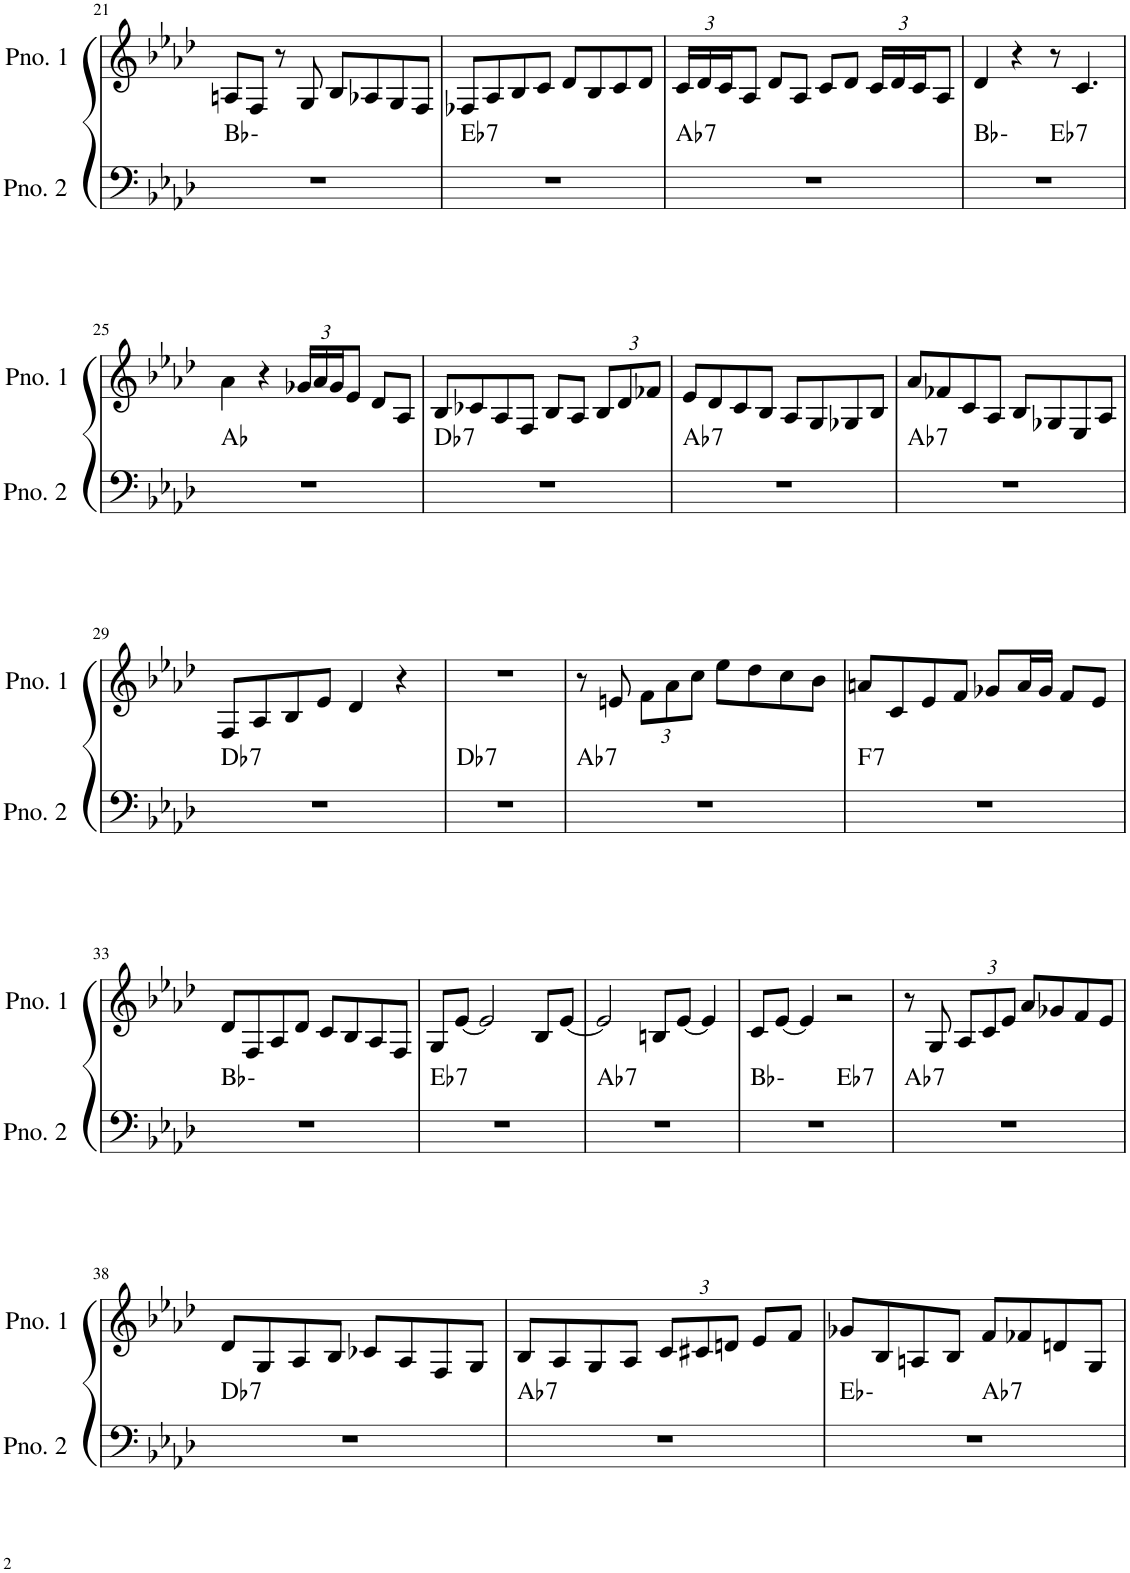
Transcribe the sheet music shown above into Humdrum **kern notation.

**kern	**harte	**kern
*part2	*part2	*part1
*staff2	*	*staff1
*I"ピアノ 2	*	*I"ピアノ 1
!!LO:PB:g=z
*clefF4	*	*clefG2
*k[b-e-a-d-]	*	*k[b-e-a-d-]
*M4/4	*	*M4/4
=21	=21	=21
1r	Bb:min	8An/L
.	.	8F/J
.	.	8r
.	.	8G/
.	.	8B-/L
.	.	8A-X/
.	.	8G/
.	.	8F/J
=22	=22	=22
!	!LO:H:kt=7	!
1r	Eb:7	8F-X/L
.	.	8A-/
.	.	8B-/
.	.	8c/J
.	.	8d-/L
.	.	8B-/
.	.	8c/
.	.	8d-/J
=23	=23	=23
*	*	*Xbrackettup
!	!LO:H:kt=7	!
1r	Ab:7	24c/LL
.	.	24d-/
.	.	24c/J
.	.	8A-/J
.	.	8d-/L
.	.	8A-/J
.	.	8c/L
.	.	8d-/J
.	.	24c/LL
.	.	24d-/
.	.	24c/J
.	.	8A-/J
=24	=24	=24
*^	*	*
1r	2ryy	Bb:min	4d-/
.	.	.	4r
!	!	!LO:H:kt=7	!
.	2ryy	Eb:7	8r
.	.	.	4.c/
*v	*v	*	*
!!LO:LB:g=z
=25	=25	=25
1r	Ab:maj	4a-\
.	.	4r
.	.	24g-X/LL
.	.	24a-/
.	.	24g-/J
.	.	8e-/J
.	.	8d-/L
.	.	8A-/J
=26	=26	=26
!	!LO:H:kt=7	!
1r	Db:7	8B-/L
.	.	8c-X/
.	.	8A-/
.	.	8F/J
.	.	8B-/L
.	.	8A-/J
.	.	12B-/L
.	.	12d-/
.	.	12f-X/J
=27	=27	=27
!	!LO:H:kt=7	!
1r	Ab:7	8e-/L
.	.	8d-/
.	.	8c/
.	.	8B-/J
.	.	8A-/L
.	.	8G/
.	.	8G-X/
.	.	8B-/J
=28	=28	=28
!	!LO:H:kt=7	!
1r	Ab:7	8a-/L
.	.	8f-X/
.	.	8c/
.	.	8A-/J
.	.	8B-/L
.	.	8G-X/
.	.	8E-/
.	.	8A-/J
!!LO:LB:g=z
=29	=29	=29
!	!LO:H:kt=7	!
1r	Db:7	8F/L
.	.	8A-/
.	.	8B-/
.	.	8e-/J
.	.	4d-/
.	.	4r
=30	=30	=30
!	!LO:H:kt=7	!
1r	Db:7	1r
=31	=31	=31
!	!LO:H:kt=7	!
1r	Ab:7	8r
.	.	8en/
.	.	12f\L
.	.	12a-\
.	.	12cc\J
.	.	8ee-\L
.	.	8dd-\
.	.	8cc\
.	.	8b-\J
=32	=32	=32
!	!LO:H:kt=7	!
1r	F:7	8an/L
.	.	8c/
.	.	8e-/
.	.	8f/J
.	.	8g-X/L
.	.	16a/L
.	.	16g-/JJ
.	.	8f/L
.	.	8e-/J
!!LO:LB:g=z
=33	=33	=33
1r	Bb:min	8d-/L
.	.	8F/
.	.	8A-/
.	.	8d-/J
.	.	8c/L
.	.	8B-/
.	.	8A-/
.	.	8F/J
=34	=34	=34
!	!LO:H:kt=7	!
1r	Eb:7	8G/L
.	.	[8e-/J
.	.	2e-/]
.	.	8B-/L
.	.	[8e-/J
=35	=35	=35
!	!LO:H:kt=7	!
1r	Ab:7	2e-/]
.	.	8Bn/L
.	.	[8e-/J
.	.	4e-/]
=36	=36	=36
*^	*	*
1r	2ryy	Bb:min	8c/L
.	.	.	[8e-/J
.	.	.	4e-/]
!	!	!LO:H:kt=7	!
.	2ryy	Eb:7	2r
=37	=37	=37	=37
!	!	!LO:H:kt=7	!
*v	*v	*	*
1r	Ab:7	8r
.	.	8G/
.	.	12A-/L
.	.	12c/
.	.	12e-/J
.	.	8a-/L
.	.	8g-X/
.	.	8f/
.	.	8e-/J
!!LO:LB:g=z
=38	=38	=38
!	!LO:H:kt=7	!
1r	Db:7	8d-/L
.	.	8G/
.	.	8A-/
.	.	8B-/J
.	.	8c-X/L
.	.	8A-/
.	.	8F/
.	.	8G/J
=39	=39	=39
!	!LO:H:kt=7	!
1r	Ab:7	8B-/L
.	.	8A-/
.	.	8G/
.	.	8A-/J
.	.	12c/L
.	.	12c#X/
.	.	12dn/J
.	.	8e-/L
.	.	8f/J
=40	=40	=40
*^	*	*
1r	2ryy	Eb:min	8g-X/L
.	.	.	8B-/
.	.	.	8An/
.	.	.	8B-/J
!	!	!LO:H:kt=7	!
.	2ryy	Ab:7	8f/L
.	.	.	8f-X/
.	.	.	8dn/
.	.	.	8G/J
*v	*v	*	*
=	=	=
*-	*-	*-
